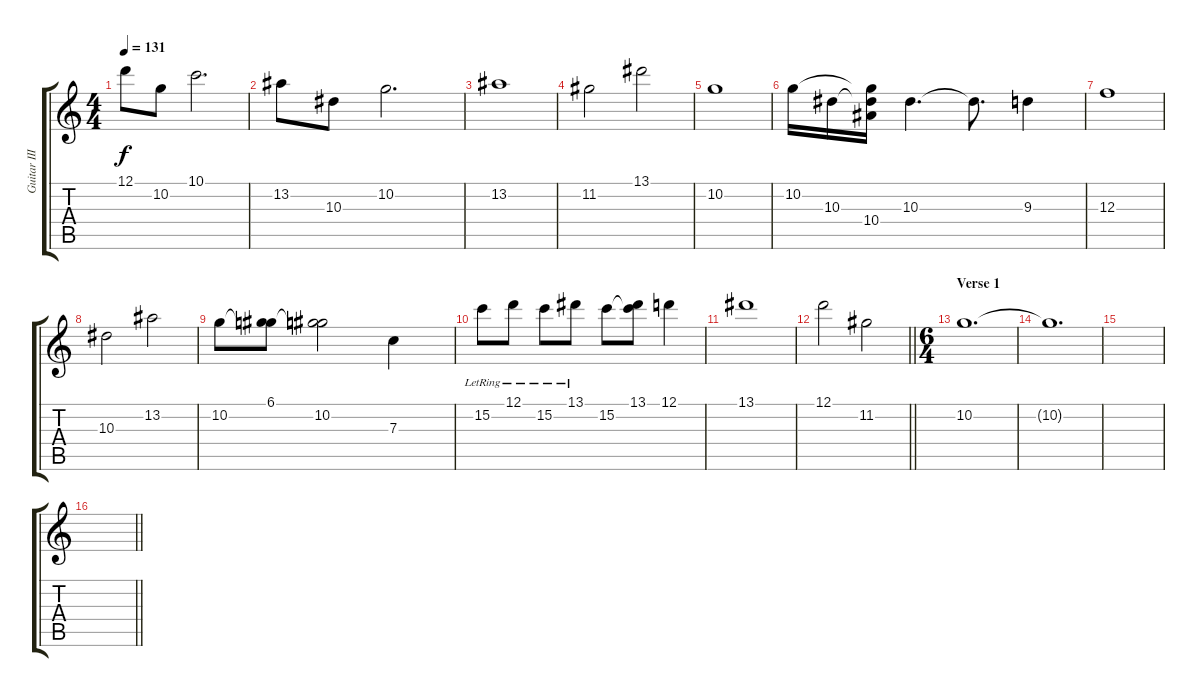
\track ("Guitar III" "Guitar III") {instrument overdrivenguitar}
\staff {score tabs}
\tuning (D4 A3 F3 C3 G2 C2) {hide}
\ts (4 4)
\tempo 131
\clef g2
\ks c
12.1.8{dy f} 10.2.8 10.1.2{d} |
13.2.8 10.3.8 10.2.2{d} |
13.2.1 |
11.2.2 13.1.2 |
10.2.1 |
10.2.16 10.3.16 (10.2{t} 10.3{t} 10.4).16 10.3.4{d} 10.3{t}.8{d} 9.3.4 |
12.3.1 |
10.3.2 13.2.2 |
10.2.8 (6.1 10.2{t}).8 (6.1{t} 10.2).2 7.3.4 |
15.2{lr}.8 12.1{lr}.8 15.2{lr}.8 13.1{lr}.8 15.2.8 (13.1 15.2{t}).8 12.1.4 |
13.1.1 |
\barLineRight lightlight
12.1.2 11.2.2 |
\ts (6 4)
\section ("" "Verse 1")
10.2.1{d volume 0} |
10.2{t}.1{d} |
|
\barLineRight lightlight
